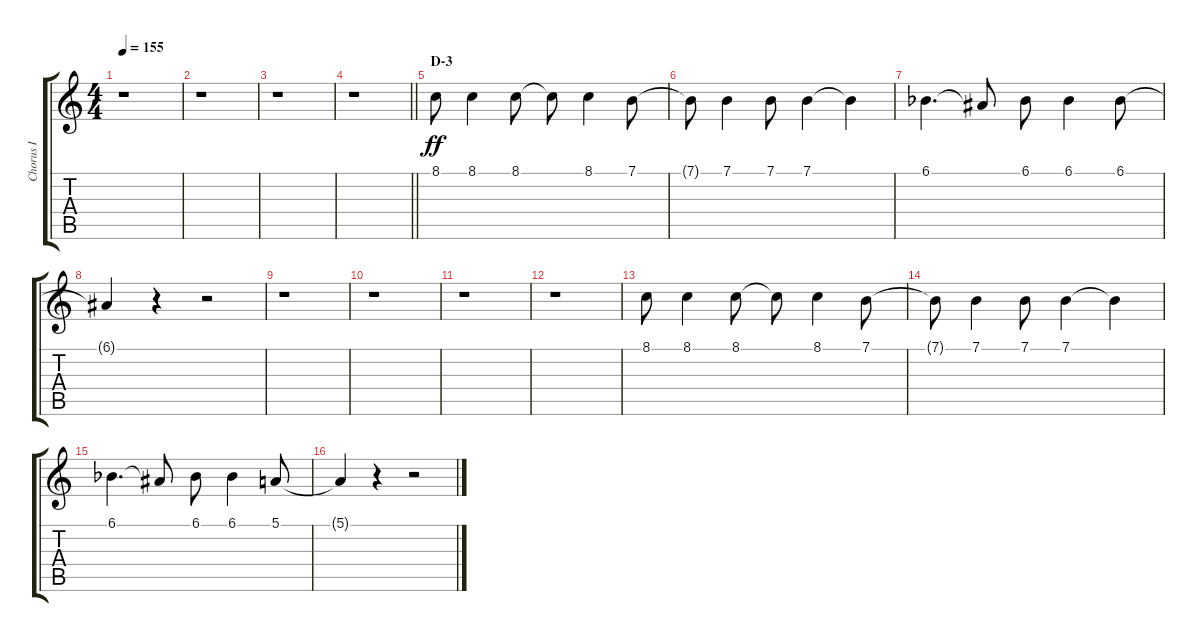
\track ("Chorus I" "Chorus I") {instrument voiceoohs}
\staff {score tabs}
\tuning (E4 B3 G3 D3 A2 E2) {hide}
\ts (4 4)
\tempo 155
\clef g2
\ks c
r.1{dy ff} |
r.1 |
r.1 |
\barLineRight lightlight
r.1 |
\section ("" "D-3")
8.1.8 8.1.4 8.1.8 8.1{t}.8 8.1.4 7.1.8 |
7.1{t}.8 7.1.4 7.1.8 7.1.4 7.1{t}.4 |
6.1{acc b}.4{d} 6.1{t}.8 6.1{acc b}.8 6.1{acc b}.4 6.1{acc b}.8 |
6.1{t}.4 r.4 r.2 |
r.1 |
r.1 |
r.1 |
r.1 |
8.1.8 8.1.4 8.1.8 8.1{t}.8 8.1.4 7.1.8 |
7.1{t}.8 7.1.4 7.1.8 7.1.4 7.1{t}.4 |
6.1{acc b}.4{d} 6.1{t}.8 6.1{acc b}.8 6.1{acc b}.4 5.1.8 |
5.1{t}.4 r.4 r.2
